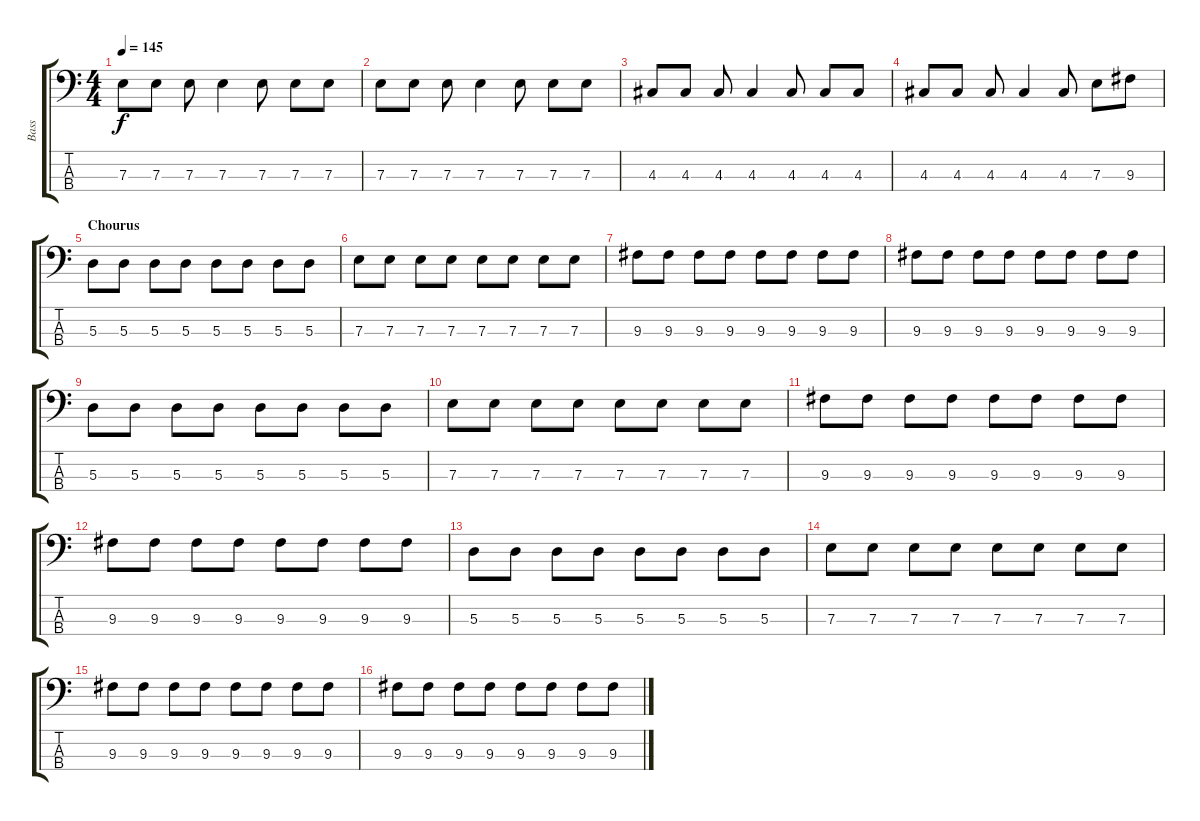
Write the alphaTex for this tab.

\track ("Bass" "Bass") {instrument electricbassfinger}
\staff {score tabs}
\tuning (G2 D2 A1 E1) {hide}
\ts (4 4)
\tempo 145
\clef f4
\ks c
7.3.8{dy f} 7.3.8 7.3.8 7.3.4 7.3.8 7.3.8 7.3.8 |
7.3.8 7.3.8 7.3.8 7.3.4 7.3.8 7.3.8 7.3.8 |
4.3.8 4.3.8 4.3.8 4.3.4 4.3.8 4.3.8 4.3.8 |
4.3.8 4.3.8 4.3.8 4.3.4 4.3.8 7.3.8 9.3.8 |
\section ("" "Chourus")
5.3.8 5.3.8 5.3.8 5.3.8 5.3.8 5.3.8 5.3.8 5.3.8 |
7.3.8 7.3.8 7.3.8 7.3.8 7.3.8 7.3.8 7.3.8 7.3.8 |
9.3.8 9.3.8 9.3.8 9.3.8 9.3.8 9.3.8 9.3.8 9.3.8 |
9.3.8 9.3.8 9.3.8 9.3.8 9.3.8 9.3.8 9.3.8 9.3.8 |
5.3.8 5.3.8 5.3.8 5.3.8 5.3.8 5.3.8 5.3.8 5.3.8 |
7.3.8 7.3.8 7.3.8 7.3.8 7.3.8 7.3.8 7.3.8 7.3.8 |
9.3.8 9.3.8 9.3.8 9.3.8 9.3.8 9.3.8 9.3.8 9.3.8 |
9.3.8 9.3.8 9.3.8 9.3.8 9.3.8 9.3.8 9.3.8 9.3.8 |
5.3.8 5.3.8 5.3.8 5.3.8 5.3.8 5.3.8 5.3.8 5.3.8 |
7.3.8 7.3.8 7.3.8 7.3.8 7.3.8 7.3.8 7.3.8 7.3.8 |
9.3.8 9.3.8 9.3.8 9.3.8 9.3.8 9.3.8 9.3.8 9.3.8 |
9.3.8 9.3.8 9.3.8 9.3.8 9.3.8 9.3.8 9.3.8 9.3.8
